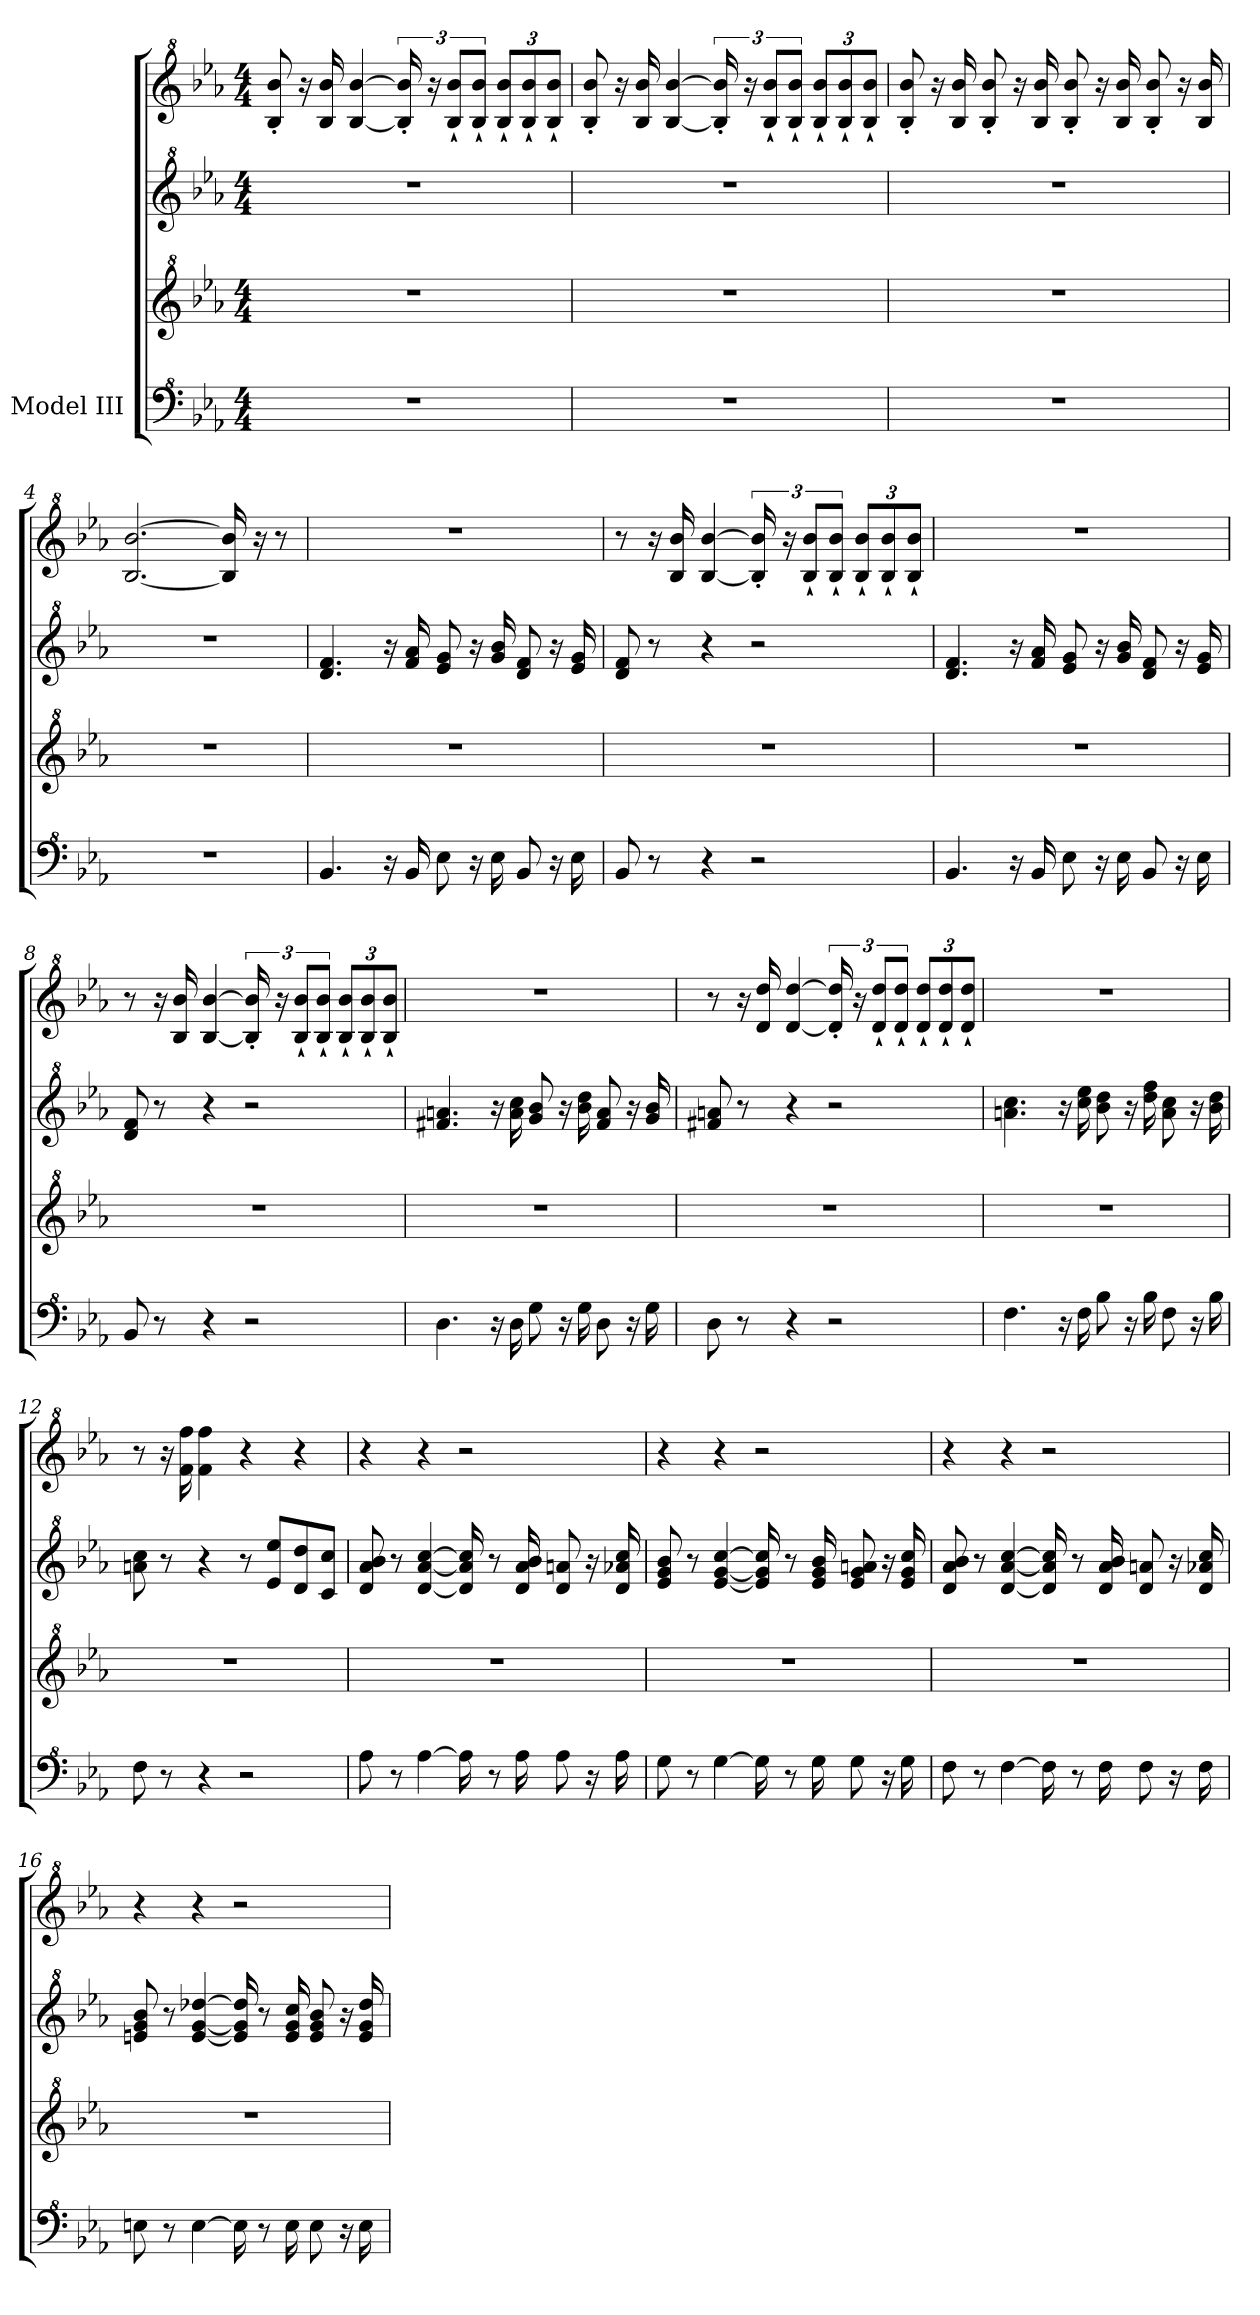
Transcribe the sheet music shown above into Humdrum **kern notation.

**kern	**kern	**kern	**kern
*part1	*part1	*part1	*part1
*staff4	*staff3	*staff2	*staff1
*I"Model III	*	*	*
*clefF^4	*clefG^2	*clefG^2	*clefG^2
*k[b-e-a-]	*k[b-e-a-]	*k[b-e-a-]	*k[b-e-a-]
*M4/4	*M4/4	*M4/4	*M4/4
*MM126	*MM126	*MM126	*MM126
=1	=1	=1	=1
1r	1r	1r	8b-/' 8bb-/'
.	.	.	16r
.	.	.	16b-/ 16bb-/
.	.	.	[4b-/ [4bb-/
.	.	.	24b-/]' 24bb-/]'
.	.	.	24r
.	.	.	12b-/` 12bb-/`L
.	.	.	12b-/` 12bb-/`J
*	*	*	*Xbrackettup
.	.	.	12b-/` 12bb-/`L
.	.	.	12b-/` 12bb-/`
.	.	.	12b-/` 12bb-/`J
=2	=2	=2	=2
1r	1r	1r	8b-/' 8bb-/'
.	.	.	16r
.	.	.	16b-/ 16bb-/
.	.	.	[4b-/ [4bb-/
*	*	*	*brackettup
.	.	.	24b-/]' 24bb-/]'
.	.	.	24r
.	.	.	12b-/` 12bb-/`L
.	.	.	12b-/` 12bb-/`J
*	*	*	*Xbrackettup
.	.	.	12b-/` 12bb-/`L
.	.	.	12b-/` 12bb-/`
.	.	.	12b-/` 12bb-/`J
!!LO:LB:g=z
=3	=3	=3	=3
1r	1r	1r	8b-/' 8bb-/'
.	.	.	16r
.	.	.	16b-/ 16bb-/
.	.	.	8b-/' 8bb-/'
.	.	.	16r
.	.	.	16b-/ 16bb-/
.	.	.	8b-/' 8bb-/'
.	.	.	16r
.	.	.	16b-/ 16bb-/
.	.	.	8b-/' 8bb-/'
.	.	.	16r
.	.	.	16b-/ 16bb-/
=4	=4	=4	=4
1r	1r	1r	[2.b-/ [2.bb-/
.	.	.	16b-/] 16bb-/]
.	.	.	16r
.	.	.	8r
=5	=5	=5	=5
4.B-/	1r	4.dd/ 4.ff/	1r
16r	.	16r	.
16B-/	.	16ff/ 16aa-/	.
8e-\	.	8ee-/ 8gg/	.
16r	.	16r	.
16e-\	.	16gg/ 16bb-/	.
8B-/	.	8dd/ 8ff/	.
16r	.	16r	.
16e-\	.	16ee-/ 16gg/	.
!!LO:PB:g=z
=6	=6	=6	=6
8B-/	1r	8dd/ 8ff/	8r
8r	.	8r	16r
.	.	.	16b-/ 16bb-/
4r	.	4r	[4b-/ [4bb-/
*	*	*	*brackettup
2r	.	2r	24b-/]' 24bb-/]'
.	.	.	24r
.	.	.	12b-/` 12bb-/`L
.	.	.	12b-/` 12bb-/`J
*	*	*	*Xbrackettup
.	.	.	12b-/` 12bb-/`L
.	.	.	12b-/` 12bb-/`
.	.	.	12b-/` 12bb-/`J
=7	=7	=7	=7
4.B-/	1r	4.dd/ 4.ff/	1r
16r	.	16r	.
16B-/	.	16ff/ 16aa-/	.
8e-\	.	8ee-/ 8gg/	.
16r	.	16r	.
16e-\	.	16gg/ 16bb-/	.
8B-/	.	8dd/ 8ff/	.
16r	.	16r	.
16e-\	.	16ee-/ 16gg/	.
=8	=8	=8	=8
8B-/	1r	8dd/ 8ff/	8r
8r	.	8r	16r
.	.	.	16b-/ 16bb-/
4r	.	4r	[4b-/ [4bb-/
*	*	*	*brackettup
2r	.	2r	24b-/]' 24bb-/]'
.	.	.	24r
.	.	.	12b-/` 12bb-/`L
.	.	.	12b-/` 12bb-/`J
*	*	*	*Xbrackettup
.	.	.	12b-/` 12bb-/`L
.	.	.	12b-/` 12bb-/`
.	.	.	12b-/` 12bb-/`J
!!LO:LB:g=z
=9	=9	=9	=9
4.d\	1r	4.ff#X/ 4.aan/	1r
16r	.	16r	.
16d\	.	16aa\ 16ccc\	.
8g\	.	8gg/ 8bb-/	.
16r	.	16r	.
16g\	.	16bb-\ 16ddd\	.
8d\	.	8ff#/ 8aa/	.
16r	.	16r	.
16g\	.	16gg/ 16bb-/	.
=10	=10	=10	=10
8d\	1r	8ff#X/ 8aan/	8r
8r	.	8r	16r
.	.	.	16dd/ 16ddd/
4r	.	4r	[4dd/ [4ddd/
*	*	*	*brackettup
2r	.	2r	24dd/]' 24ddd/]'
.	.	.	24r
.	.	.	12dd/` 12ddd/`L
.	.	.	12dd/` 12ddd/`J
*	*	*	*Xbrackettup
.	.	.	12dd/` 12ddd/`L
.	.	.	12dd/` 12ddd/`
.	.	.	12dd/` 12ddd/`J
=11	=11	=11	=11
4.f\	1r	4.aan\ 4.ccc\	1r
16r	.	16r	.
16f\	.	16ccc\ 16eee-\	.
8b-\	.	8bb-\ 8ddd\	.
16r	.	16r	.
16b-\	.	16ddd\ 16fff\	.
8f\	.	8aa\ 8ccc\	.
16r	.	16r	.
16b-\	.	16bb-\ 16ddd\	.
=12	=12	=12	=12
8f\	1r	8aan\ 8ccc\	8r
8r	.	8r	16r
.	.	.	16ff\ 16fff\
4r	.	4r	4ff\ 4fff\
2r	.	8r	4r
.	.	8ee-/ 8eee-/L	.
.	.	8dd/ 8ddd/	4r
.	.	8cc/ 8ccc/J	.
!!LO:LB:g=z
=13	=13	=13	=13
8a-\	1r	8dd/ 8aa-/ 8bb-/	4r
8r	.	8r	.
*	*	*	*MM128
[4a-\	.	[4dd/ [4aa-/ [4ccc/	4r
16a-\]	.	16dd/] 16aa-/] 16ccc/]	2r
8r	.	8r	.
16a-\	.	16dd/ 16aa-/ 16bb-/	.
8a-\	.	8dd/ 8aan/	.
16r	.	16r	.
16a-\	.	16dd/ 16aa-X/ 16ccc/	.
=14	=14	=14	=14
8g\	1r	8ee-/ 8gg/ 8bb-/	4r
8r	.	8r	.
*	*	*	*MM130
[4g\	.	[4ee-/ [4gg/ [4ccc/	4r
16g\]	.	16ee-/] 16gg/] 16ccc/]	2r
8r	.	8r	.
16g\	.	16ee-/ 16gg/ 16bb-/	.
8g\	.	8ee-/ 8gg/ 8aan/	.
16r	.	16r	.
16g\	.	16ee-/ 16gg/ 16ccc/	.
=15	=15	=15	=15
8f\	1r	8dd/ 8aa-/ 8bb-/	4r
8r	.	8r	.
*	*	*	*MM132
[4f\	.	[4dd/ [4aa-/ [4ccc/	4r
16f\]	.	16dd/] 16aa-/] 16ccc/]	2r
8r	.	8r	.
16f\	.	16dd/ 16aa-/ 16bb-/	.
8f\	.	8dd/ 8aan/	.
16r	.	16r	.
16f\	.	16dd/ 16aa-X/ 16ccc/	.
!!LO:PB:g=z
=16	=16	=16	=16
8en\	1r	8een/ 8gg/ 8bb-/	4r
8r	.	8r	.
*	*	*	*MM134
[4e\	.	[4ee/ [4gg/ [4ddd-X/	4r
16e\]	.	16ee/] 16gg/] 16ddd-/]	2r
8r	.	8r	.
16e\	.	16ee/ 16gg/ 16ccc/	.
8e\	.	8ee/ 8gg/ 8bb-/	.
16r	.	16r	.
16e\	.	16ee/ 16gg/ 16ddd-/	.
=	=	=	=
*-	*-	*-	*-
